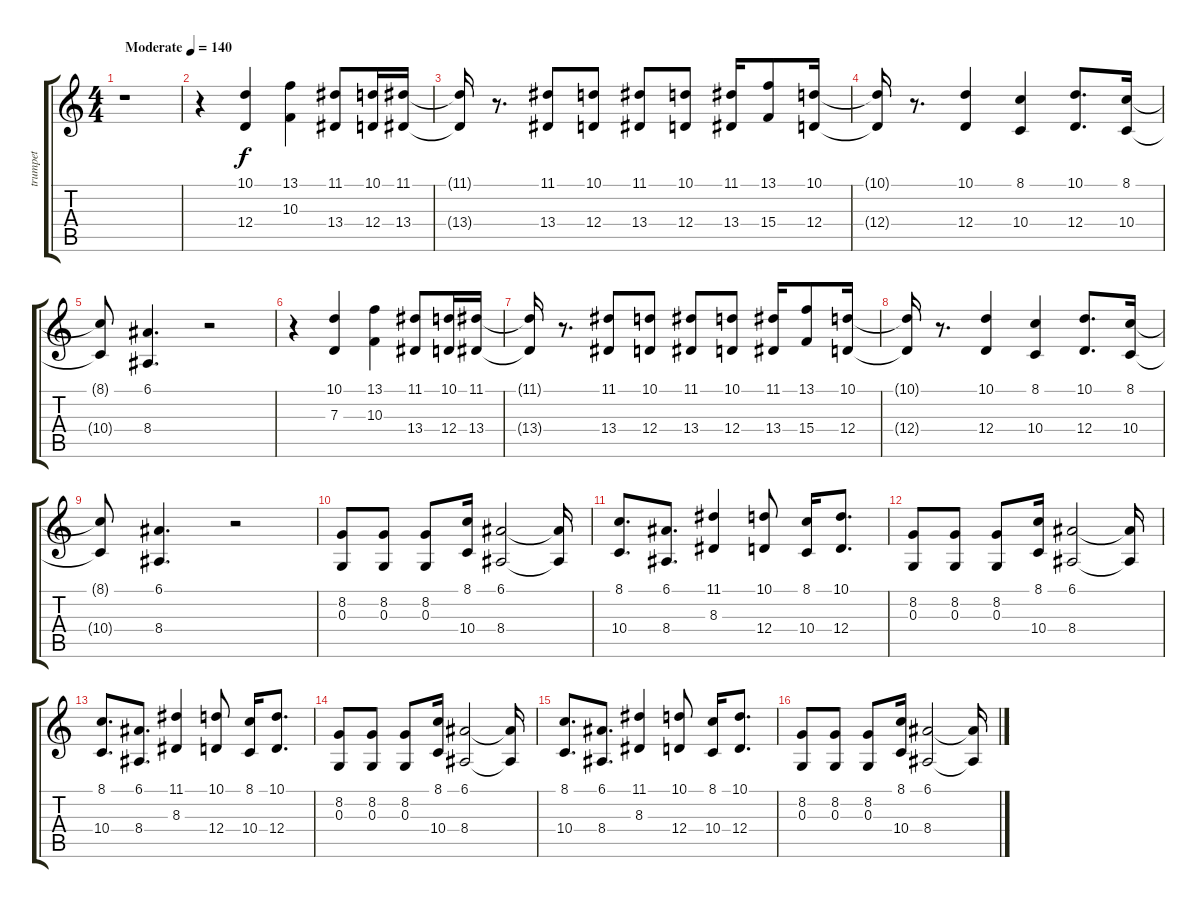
\track ("trumpet" "trumpet") {instrument trombone}
\staff {score tabs}
\tuning (E4 B3 G3 D3 A2 E2) {hide}
\ts (4 4)
\tempo (140 "Moderate")
\clef g2
\ks c
r.1{dy f instrument trombone} |
r.4 (10.1 12.4).4 (13.1 10.3).4 (11.1 13.4).8 (10.1 12.4).16 (11.1 13.4).16 |
(11.1{t} 13.4{t}).16 r.8{d} (11.1 13.4).8 (10.1 12.4).8 (11.1 13.4).8 (10.1 12.4).8 (11.1 13.4).16 (13.1 15.4).8 (10.1 12.4).16 |
(10.1{t} 12.4{t}).16 r.8{d} (10.1 12.4).4 (8.1 10.4).4 (10.1 12.4).8{d} (8.1 10.4).16 |
(8.1{t} 10.4{t}).8 (6.1 8.4).4{d} r.2 |
r.4 (10.1 7.3).4 (13.1 10.3).4 (11.1 13.4).8 (10.1 12.4).16 (11.1 13.4).16 |
(11.1{t} 13.4{t}).16 r.8{d} (11.1 13.4).8 (10.1 12.4).8 (11.1 13.4).8 (10.1 12.4).8 (11.1 13.4).16 (13.1 15.4).8 (10.1 12.4).16 |
(10.1{t} 12.4{t}).16 r.8{d} (10.1 12.4).4 (8.1 10.4).4 (10.1 12.4).8{d} (8.1 10.4).16 |
(8.1{t} 10.4{t}).8 (6.1 8.4).4{d} r.2 |
(8.2 0.3).8 (8.2 0.3).8 (8.2 0.3).8 (8.1 10.4).16 (6.1 8.4).2 (6.1{t} 8.4{t}).16 |
(8.1 10.4).8{d} (6.1 8.4).8{d} (11.1 8.3).4 (10.1 12.4).8 (8.1 10.4).16 (10.1 12.4).8{d} |
(8.2 0.3).8 (8.2 0.3).8 (8.2 0.3).8 (8.1 10.4).16 (6.1 8.4).2 (6.1{t} 8.4{t}).16 |
(8.1 10.4).8{d} (6.1 8.4).8{d} (11.1 8.3).4 (10.1 12.4).8 (8.1 10.4).16 (10.1 12.4).8{d} |
(8.2 0.3).8 (8.2 0.3).8 (8.2 0.3).8 (8.1 10.4).16 (6.1 8.4).2 (6.1{t} 8.4{t}).16 |
(8.1 10.4).8{d} (6.1 8.4).8{d} (11.1 8.3).4 (10.1 12.4).8 (8.1 10.4).16 (10.1 12.4).8{d} |
(8.2 0.3).8 (8.2 0.3).8 (8.2 0.3).8 (8.1 10.4).16 (6.1 8.4).2 (6.1{t} 8.4{t}).16
